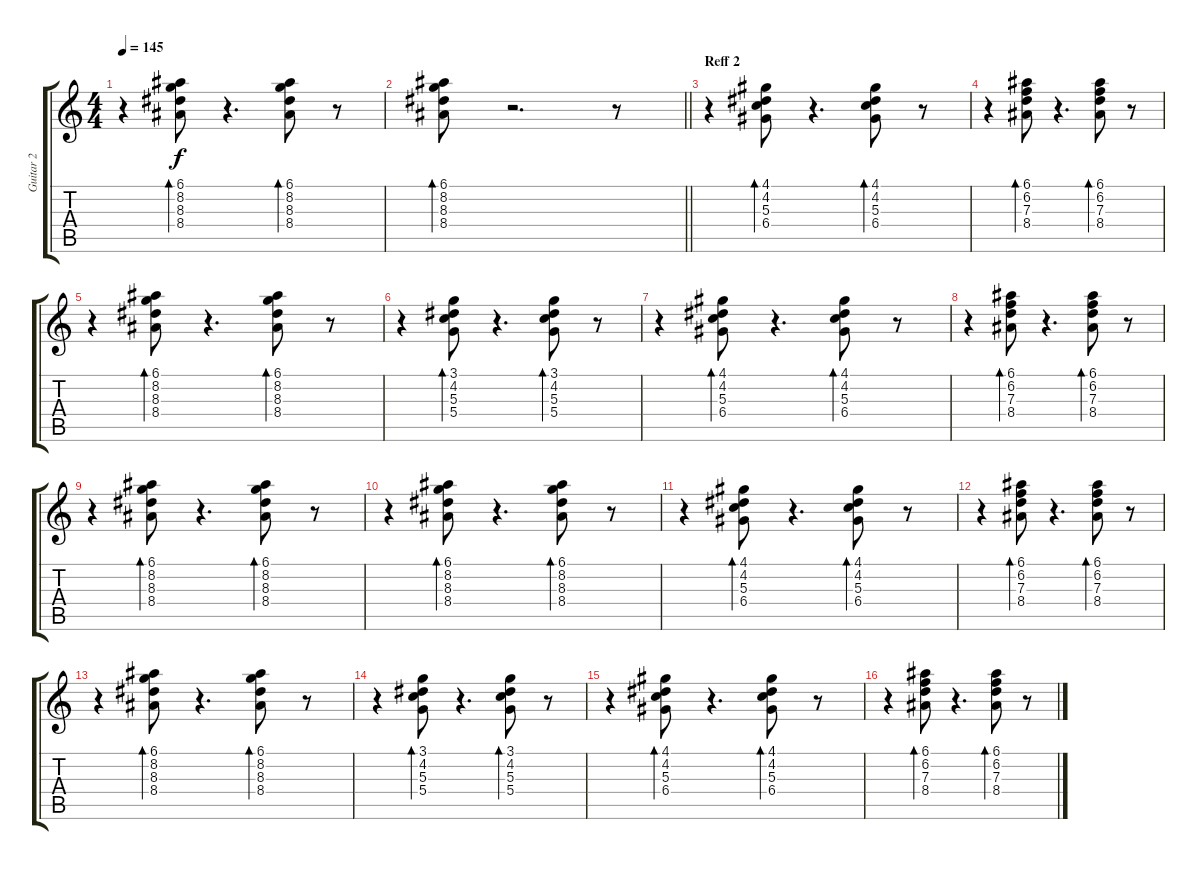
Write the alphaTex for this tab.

\track ("Guitar 2" "Guitar 2") {instrument electricguitarjazz}
\staff {score tabs}
\tuning (E4 B3 G3 D3 A2 E2) {hide}
\ts (4 4)
\tempo 145
\clef g2
\ks c
r.4{dy f} (6.1 8.2 8.3 8.4).8{bd 120} r.4{d} (6.1 8.2 8.3 8.4).8{bd 120} r.8 |
\barLineRight lightlight
(6.1 8.2 8.3 8.4).8{bd 120} r.2{d} r.8 |
\section ("" "Reff 2")
r.4 (4.1 4.2 5.3 6.4).8{bd 120} r.4{d} (4.1 4.2 5.3 6.4).8{bd 120} r.8 |
r.4 (6.1 6.2 7.3 8.4).8{bd 120} r.4{d} (6.1 6.2 7.3 8.4).8{bd 120} r.8 |
r.4 (6.1 8.2 8.3 8.4).8{bd 120} r.4{d} (6.1 8.2 8.3 8.4).8{bd 120} r.8 |
r.4 (3.1 4.2 5.3 5.4).8{bd 120} r.4{d} (3.1 4.2 5.3 5.4).8{bd 120} r.8 |
r.4 (4.1 4.2 5.3 6.4).8{bd 120} r.4{d} (4.1 4.2 5.3 6.4).8{bd 120} r.8 |
r.4 (6.1 6.2 7.3 8.4).8{bd 120} r.4{d} (6.1 6.2 7.3 8.4).8{bd 120} r.8 |
r.4 (6.1 8.2 8.3 8.4).8{bd 120} r.4{d} (6.1 8.2 8.3 8.4).8{bd 120} r.8 |
r.4 (6.1 8.2 8.3 8.4).8{bd 120} r.4{d} (6.1 8.2 8.3 8.4).8{bd 120} r.8 |
r.4 (4.1 4.2 5.3 6.4).8{bd 120} r.4{d} (4.1 4.2 5.3 6.4).8{bd 120} r.8 |
r.4 (6.1 6.2 7.3 8.4).8{bd 120} r.4{d} (6.1 6.2 7.3 8.4).8{bd 120} r.8 |
r.4 (6.1 8.2 8.3 8.4).8{bd 120} r.4{d} (6.1 8.2 8.3 8.4).8{bd 120} r.8 |
r.4 (3.1 4.2 5.3 5.4).8{bd 120} r.4{d} (3.1 4.2 5.3 5.4).8{bd 120} r.8 |
r.4 (4.1 4.2 5.3 6.4).8{bd 120} r.4{d} (4.1 4.2 5.3 6.4).8{bd 120} r.8 |
r.4 (6.1 6.2 7.3 8.4).8{bd 120} r.4{d} (6.1 6.2 7.3 8.4).8{bd 120} r.8
